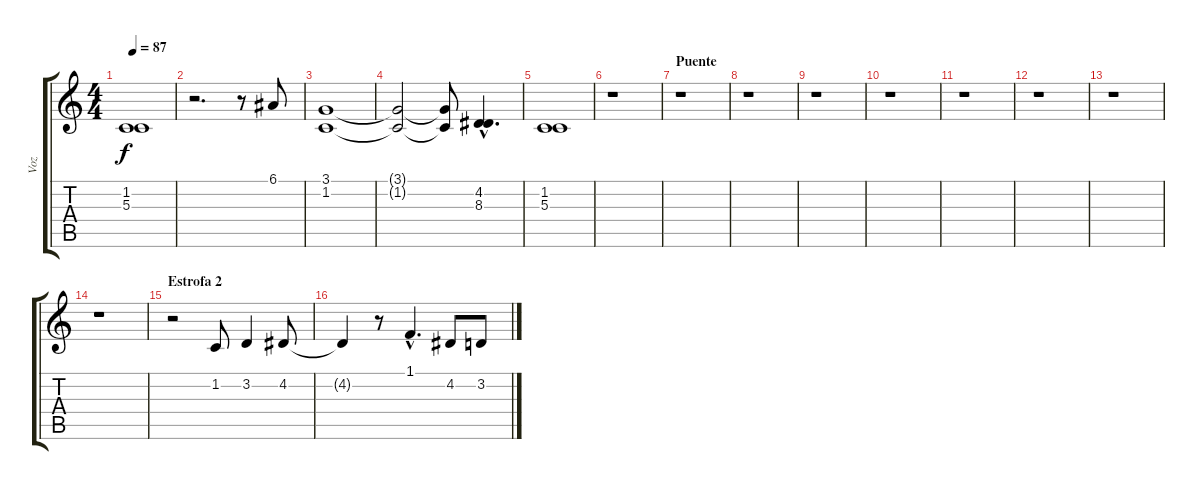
\track ("Voz" "Voz") {instrument lead5charang}
\staff {score tabs}
\tuning (E4 B3 G3 D3 A2 E2) {hide}
\ts (4 4)
\tempo 87
\clef g2
\ks c
(1.2 5.3).1{dy f} |
r.2{d} r.8 6.1.8 |
(3.1 1.2).1 |
(3.1{t} 1.2{t}).2 (3.1{t} 1.2{t}).8 (4.2{hac} 8.3{hac}).4{d} |
(1.2 5.3).1 |
r.1 |
\section ("" "Puente")
r.1 |
r.1 |
r.1 |
r.1 |
r.1 |
r.1 |
r.1 |
r.1 |
\section ("" "Estrofa 2")
r.2 1.2.8 3.2.4 4.2.8 |
4.2{t}.4 r.8 1.1{hac}.4{d} 4.2.8 3.2.8
